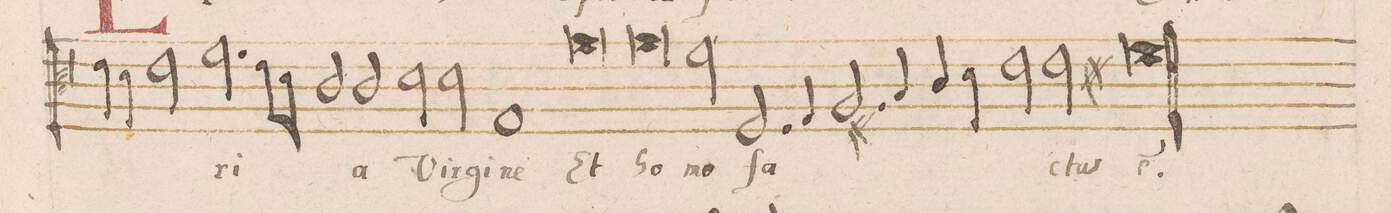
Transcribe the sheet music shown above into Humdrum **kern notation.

**kern	**text
*I"DISCANTVS	*
*clefC3	*
*k[]	*
*met(C|)	*
*M2/1	*
4e\	.
4d\	.
2e\	.
2.f\	-ri-
8e\L	.
8d\J	.
=84-	=84-
2cny/	.
2c/	-a
2d\	Vir-
2d\	-gi-
=85-	=85-
1G/	-ne
0g\	Et
=86-	=86-
0g\	ho-
=87-	=87-
2f\	-mo
2.F/	fa-
=88-	=88-
4G/	.
2.A#X/	.
4B/	.
4c/	.
4d\	.
=89-	=89-
2e\	.
2e\	-ctus
1f#X\	e(st).
=90||-	=90||-
*M2/1	*
*met(C|)	*
*-	*-
